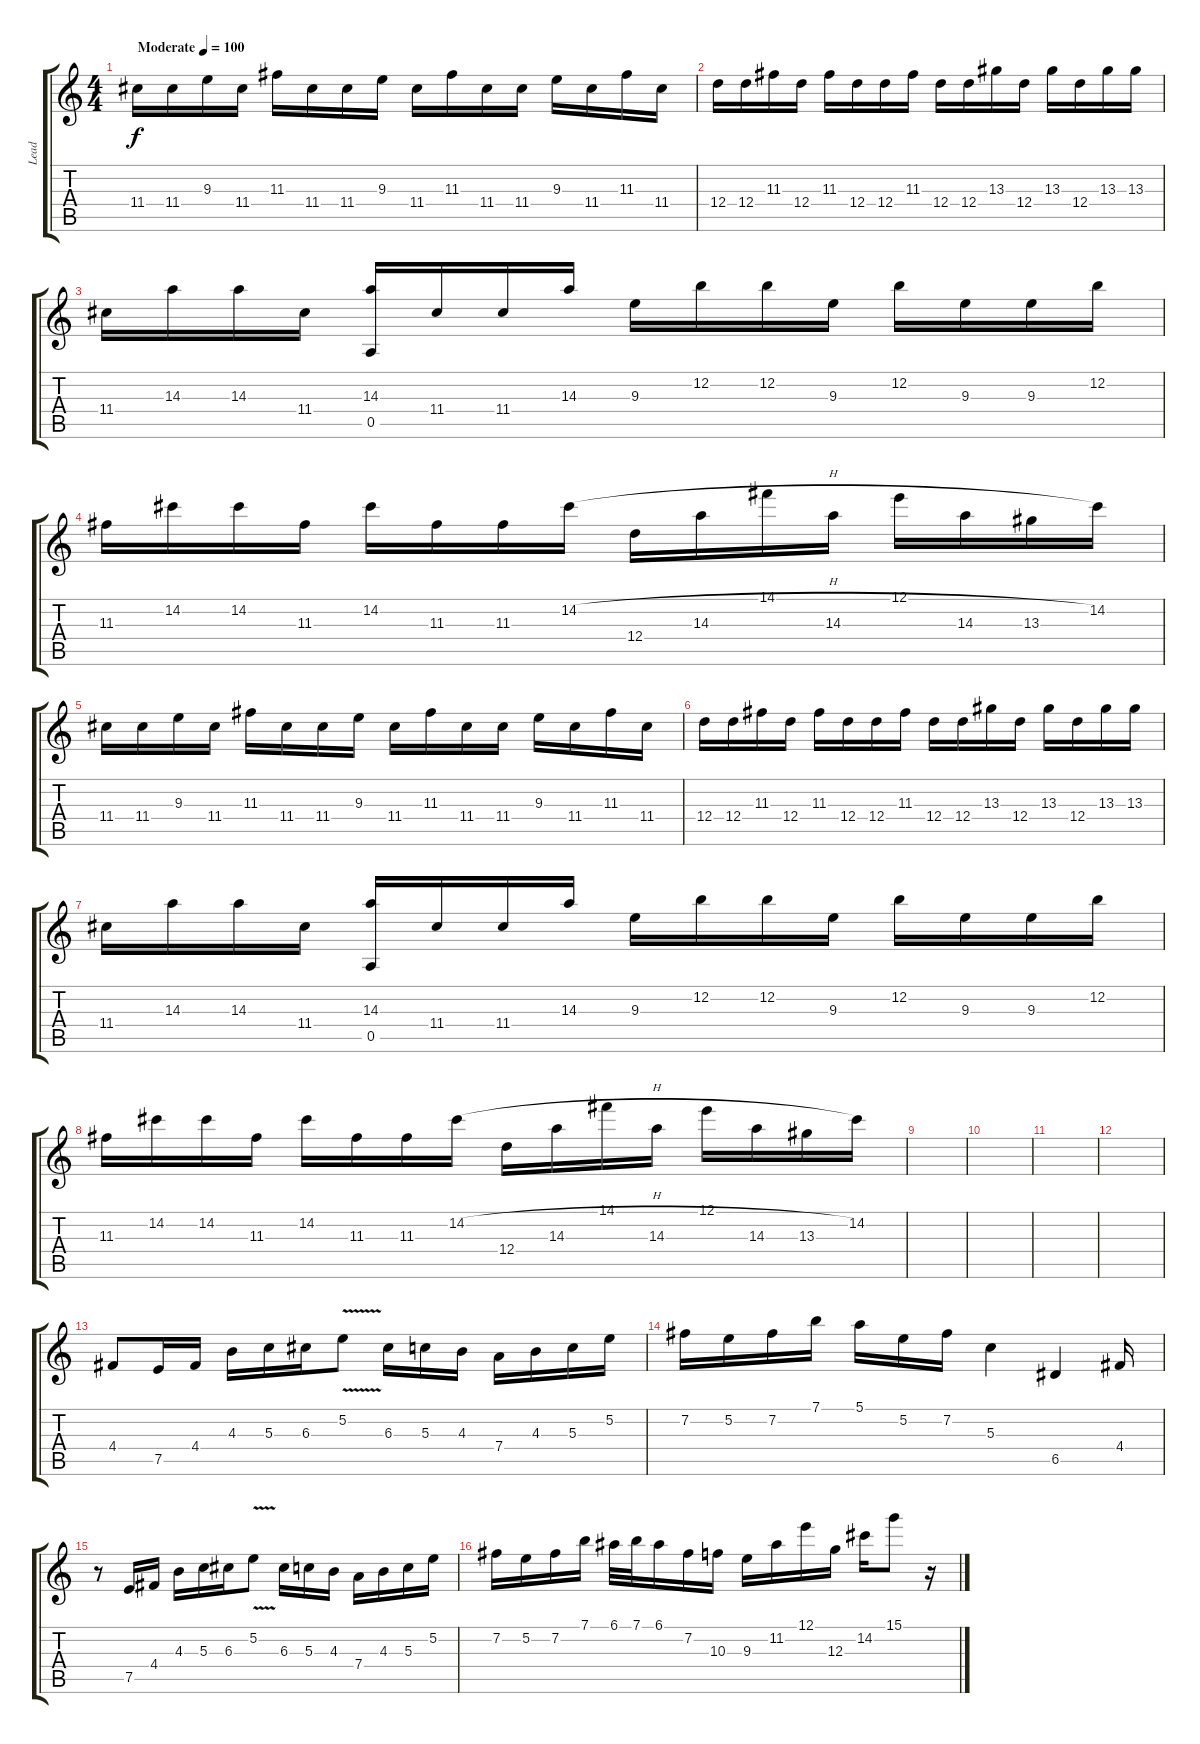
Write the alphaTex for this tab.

\track ("Lead" "Lead") {instrument distortionguitar}
\staff {score tabs}
\tuning (E4 B3 G3 D3 A2 D2) {hide}
\ts (4 4)
\tempo (100 "Moderate")
\clef g2
\ks c
11.4.16{dy f instrument distortionguitar} 11.4.16 9.3.16 11.4.16 11.3.16 11.4.16 11.4.16 9.3.16 11.4.16 11.3.16 11.4.16 11.4.16 9.3.16 11.4.16 11.3.16 11.4.16 |
12.4.16 12.4.16 11.3.16 12.4.16 11.3.16 12.4.16 12.4.16 11.3.16 12.4.16 12.4.16 13.3.16 12.4.16 13.3.16 12.4.16 13.3.16 13.3.16 |
11.4.16 14.3.16 14.3.16 11.4.16 (14.3 0.5).16 11.4.16 11.4.16 14.3.16 9.3.16 12.2.16 12.2.16 9.3.16 12.2.16 9.3.16 9.3.16 12.2.16 |
11.3.16 14.2.16 14.2.16 11.3.16 14.2.16 11.3.16 11.3.16 14.2{h}.16 12.4.16 14.3.16 14.1.16 14.3.16 12.1.16 14.3.16 13.3.16 14.2.16 |
11.4.16 11.4.16 9.3.16 11.4.16 11.3.16 11.4.16 11.4.16 9.3.16 11.4.16 11.3.16 11.4.16 11.4.16 9.3.16 11.4.16 11.3.16 11.4.16 |
12.4.16 12.4.16 11.3.16 12.4.16 11.3.16 12.4.16 12.4.16 11.3.16 12.4.16 12.4.16 13.3.16 12.4.16 13.3.16 12.4.16 13.3.16 13.3.16 |
11.4.16 14.3.16 14.3.16 11.4.16 (14.3 0.5).16 11.4.16 11.4.16 14.3.16 9.3.16 12.2.16 12.2.16 9.3.16 12.2.16 9.3.16 9.3.16 12.2.16 |
11.3.16 14.2.16 14.2.16 11.3.16 14.2.16 11.3.16 11.3.16 14.2{h}.16 12.4.16 14.3.16 14.1.16 14.3.16 12.1.16 14.3.16 13.3.16 14.2.16 |
|
|
|
|
4.4.8 7.5.16 4.4.16 4.3.16 5.3.16 6.3.16 5.2{v}.8 6.3.16 5.3.16 4.3.16 7.4.16 4.3.16 5.3.16 5.2.16 |
7.2.16 5.2.16 7.2.16 7.1.16 5.1.16 5.2.16 7.2.16 5.3.4 6.5.4 4.4.16 |
r.8 7.5.16 4.4.16 4.3.16 5.3.16 6.3.16 5.2{v}.8 6.3.16 5.3.16 4.3.16 7.4.16 4.3.16 5.3.16 5.2.16 |
7.2.16 5.2.16 7.2.16 7.1.16 6.1.32 7.1.32 6.1.16 7.2.16 10.3.16 9.3.16 11.2.16 12.1.16 12.3.16 14.2.16 15.1.8 r.16
